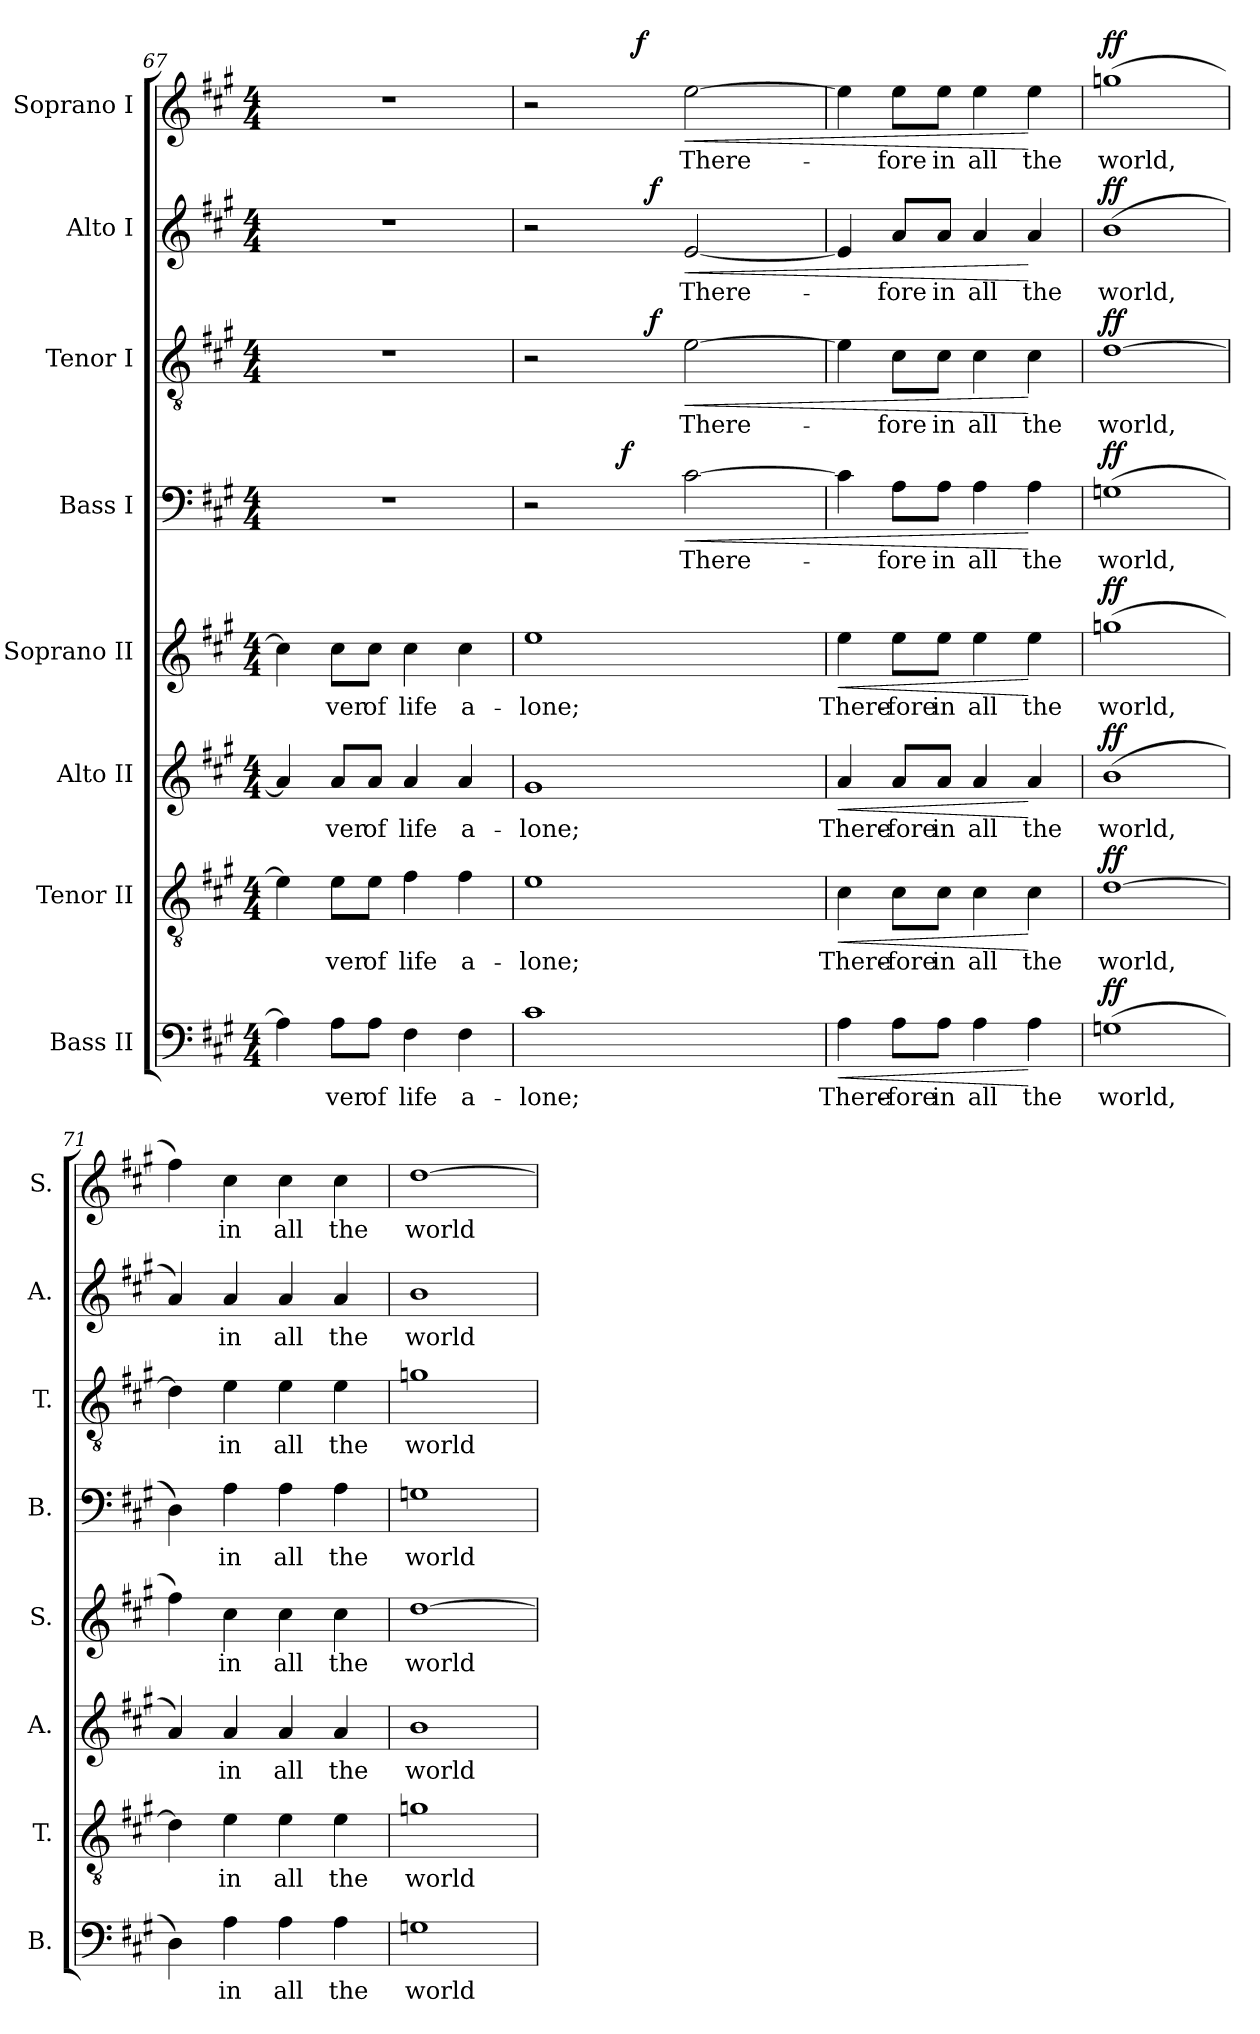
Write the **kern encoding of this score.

**kern	**text	**dynam	**kern	**text	**dynam	**kern	**text	**dynam	**kern	**text	**dynam	**kern	**text	**dynam	**kern	**text	**dynam	**kern	**text	**dynam	**kern	**text	**dynam
*part8	*part8	*part8	*part7	*part7	*part7	*part6	*part6	*part6	*part5	*part5	*part5	*part4	*part4	*part4	*part3	*part3	*part3	*part2	*part2	*part2	*part1	*part1	*part1
*staff8	*staff8	*staff8	*staff7	*staff7	*staff7	*staff6	*staff6	*staff6	*staff5	*staff5	*staff5	*staff4	*staff4	*staff4	*staff3	*staff3	*staff3	*staff2	*staff2	*staff2	*staff1	*staff1	*staff1
*I"Bass II	*	*	*I"Tenor II	*	*	*I"Alto II	*	*	*I"Soprano II	*	*	*I"Bass I	*	*	*I"Tenor I	*	*	*I"Alto I	*	*	*I"Soprano I	*	*
*I'B.	*	*	*I'T.	*	*	*I'A.	*	*	*I'S.	*	*	*I'B.	*	*	*I'T.	*	*	*I'A.	*	*	*I'S.	*	*
*clefF4	*	*	*clefGv2	*	*	*clefG2	*	*	*clefG2	*	*	*clefF4	*	*	*clefGv2	*	*	*clefG2	*	*	*clefG2	*	*
*	*	*	*ITrd7c12	*	*	*	*	*	*	*	*	*	*	*	*ITrd7c12	*	*	*	*	*	*	*	*
*k[f#c#g#]	*	*	*k[f#c#g#]	*	*	*k[f#c#g#]	*	*	*k[f#c#g#]	*	*	*k[f#c#g#]	*	*	*k[f#c#g#]	*	*	*k[f#c#g#]	*	*	*k[f#c#g#]	*	*
*A:	*	*	*A:	*	*	*A:	*	*	*A:	*	*	*A:	*	*	*A:	*	*	*A:	*	*	*A:	*	*
*M4/4	*	*	*M4/4	*	*	*M4/4	*	*	*M4/4	*	*	*M4/4	*	*	*M4/4	*	*	*M4/4	*	*	*M4/4	*	*
=67	=67	=67	=67	=67	=67	=67	=67	=67	=67	=67	=67	=67	=67	=67	=67	=67	=67	=67	=67	=67	=67	=67	=67
4Ai\]	.	.	4Ei\]	.	.	4ai/]	.	.	4cc#i\]	.	.	1r	.	.	1r	.	.	1r	.	.	1r	.	.
!	!LO:LY:b:color=#000000	!	!	!	!	!	!	!	!	!	!	!	!	!	!	!	!	!	!	!	!	!	!
!	!	!	!	!LO:LY:b:color=#000000	!	!	!	!	!	!	!	!	!	!	!	!	!	!	!	!	!	!	!
!	!	!	!	!	!	!	!LO:LY:b:color=#000000	!	!	!	!	!	!	!	!	!	!	!	!	!	!	!	!
!	!	!	!	!	!	!	!	!	!	!LO:LY:b:color=#000000	!	!	!	!	!	!	!	!	!	!	!	!	!
8Ai\L	-ver	.	8Ei\L	-ver	.	8ai/L	-ver	.	8cc#i\L	-ver	.	.	.	.	.	.	.	.	.	.	.	.	.
!	!LO:LY:b:color=#000000	!	!	!	!	!	!	!	!	!	!	!	!	!	!	!	!	!	!	!	!	!	!
!	!	!	!	!LO:LY:b:color=#000000	!	!	!	!	!	!	!	!	!	!	!	!	!	!	!	!	!	!	!
!	!	!	!	!	!	!	!LO:LY:b:color=#000000	!	!	!	!	!	!	!	!	!	!	!	!	!	!	!	!
!	!	!	!	!	!	!	!	!	!	!LO:LY:b:color=#000000	!	!	!	!	!	!	!	!	!	!	!	!	!
8Ai\J	of	.	8Ei\J	of	.	8ai/J	of	.	8cc#i\J	of	.	.	.	.	.	.	.	.	.	.	.	.	.
!	!LO:LY:b:color=#000000	!	!	!	!	!	!	!	!	!	!	!	!	!	!	!	!	!	!	!	!	!	!
!	!	!	!	!LO:LY:b:color=#000000	!	!	!	!	!	!	!	!	!	!	!	!	!	!	!	!	!	!	!
!	!	!	!	!	!	!	!LO:LY:b:color=#000000	!	!	!	!	!	!	!	!	!	!	!	!	!	!	!	!
!	!	!	!	!	!	!	!	!	!	!LO:LY:b:color=#000000	!	!	!	!	!	!	!	!	!	!	!	!	!
4F#i\	life	.	4F#i\	life	.	4ai/	life	.	4cc#i\	life	.	.	.	.	.	.	.	.	.	.	.	.	.
!	!LO:LY:b:color=#000000	!	!	!	!	!	!	!	!	!	!	!	!	!	!	!	!	!	!	!	!	!	!
!	!	!	!	!LO:LY:b:color=#000000	!	!	!	!	!	!	!	!	!	!	!	!	!	!	!	!	!	!	!
!	!	!	!	!	!	!	!LO:LY:b:color=#000000	!	!	!	!	!	!	!	!	!	!	!	!	!	!	!	!
!	!	!	!	!	!	!	!	!	!	!LO:LY:b:color=#000000	!	!	!	!	!	!	!	!	!	!	!	!	!
4F#i\	a-	.	4F#i\	a-	.	4ai/	a-	.	4cc#i\	a-	.	.	.	.	.	.	.	.	.	.	.	.	.
=68	=68	=68	=68	=68	=68	=68	=68	=68	=68	=68	=68	=68	=68	=68	=68	=68	=68	=68	=68	=68	=68	=68	=68
!	!LO:LY:b:color=#000000	!	!	!	!	!	!	!	!	!	!	!	!	!	!	!	!	!	!	!	!	!	!
!	!	!	!	!LO:LY:b:color=#000000	!	!	!	!	!	!	!	!	!	!	!	!	!	!	!	!	!	!	!
!	!	!	!	!	!	!	!LO:LY:b:color=#000000	!	!	!	!	!	!	!	!	!	!	!	!	!	!	!	!
!	!	!	!	!	!	!	!	!	!	!LO:LY:b:color=#000000	!	!	!	!	!	!	!	!	!	!	!	!	!
*	*	*	*	*	*	*	*	*	*	*	*	*^	*	*	*^	*	*	*^	*	*	*^	*	*
1c#i	-lone;	.	1Ei	-lone;	.	1g#i	-lone;	.	1eei	-lone;	.	2r	4ryy	.	.	2r	4ryy	.	.	2r	4ryy	.	.	2r	4ryy	.	.
.	.	.	.	.	.	.	.	.	.	.	.	.	16ryy	.	.	.	8ryy	.	.	.	8ryy	.	.	.	16ryy	.	.
.	.	.	.	.	.	.	.	.	.	.	.	.	32ryy	.	.	.	.	.	.	.	.	.	.	.	32ryy	.	.
.	.	.	.	.	.	.	.	.	.	.	.	.	512.ryy	.	.	.	.	.	.	.	.	.	.	.	64ryy	.	.
.	.	.	.	.	.	.	.	.	.	.	.	.	2ryy	.	f	.	.	.	.	.	.	.	.	.	.	.	.
.	.	.	.	.	.	.	.	.	.	.	.	.	.	.	.	.	.	.	.	.	.	.	.	.	256..ryy	.	.
.	.	.	.	.	.	.	.	.	.	.	.	.	.	.	.	.	.	.	.	.	.	.	.	.	2ryy	.	f
.	.	.	.	.	.	.	.	.	.	.	.	.	.	.	.	.	128ryy	.	.	.	128ryy	.	.	.	.	.	.
.	.	.	.	.	.	.	.	.	.	.	.	.	.	.	.	.	2ryy	.	f	.	2ryy	.	f	.	.	.	.
!	!	!	!	!	!	!	!	!	!	!	!	!	!	!LO:LY:b:color=#000000	!LO:HP:b	!	!	!	!	!	!	!	!	!	!	!	!
!	!	!	!	!	!	!	!	!	!	!	!	!	!	!	!	!	!	!LO:LY:b:color=#000000	!LO:HP:b	!	!	!	!	!	!	!	!
!	!	!	!	!	!	!	!	!	!	!	!	!	!	!	!	!	!	!	!	!	!	!LO:LY:b:color=#000000	!LO:HP:b	!	!	!	!
!	!	!	!	!	!	!	!	!	!	!	!	!	!	!	!	!	!	!	!	!	!	!	!	!	!	!LO:LY:b:color=#000000	!LO:HP:b
.	.	.	.	.	.	.	.	.	.	.	.	[>2c#i\	.	There-	<	[>2Ei\	.	There-	<	[<2ei/	.	There-	<	[>2eei\	.	There-	<
.	.	.	.	.	.	.	.	.	.	.	.	.	8ryy	.	.	.	.	.	.	.	.	.	.	.	.	.	.
.	.	.	.	.	.	.	.	.	.	.	.	.	.	.	.	.	.	.	.	.	.	.	.	.	8ryy	.	.
.	.	.	.	.	.	.	.	.	.	.	.	.	.	.	.	.	16...ryy	.	.	.	16...ryy	.	.	.	.	.	.
.	.	.	.	.	.	.	.	.	.	.	.	.	64ryy	.	.	.	.	.	.	.	.	.	.	.	.	.	.
.	.	.	.	.	.	.	.	.	.	.	.	.	128ryy	.	.	.	.	.	.	.	.	.	.	.	.	.	.
.	.	.	.	.	.	.	.	.	.	.	.	.	.	.	.	.	.	.	.	.	.	.	.	.	128ryy	.	.
.	.	.	.	.	.	.	.	.	.	.	.	.	256ryy	.	.	.	.	.	.	.	.	.	.	.	.	.	.
.	.	.	.	.	.	.	.	.	.	.	.	.	1024ryy	.	.	.	.	.	.	.	.	.	.	.	1024ryy	.	.
*	*	*	*	*	*	*	*	*	*	*	*	*v	*v	*	*	*	*	*	*	*v	*v	*	*	*v	*v	*	*
*	*	*	*	*	*	*	*	*	*	*	*	*	*	*	*v	*v	*	*	*	*	*	*	*	*
=69	=69	=69	=69	=69	=69	=69	=69	=69	=69	=69	=69	=69	=69	=69	=69	=69	=69	=69	=69	=69	=69	=69	=69
*	*	*	*	*	*	*	*	*	*	*	*	*^	*	*	*^	*	*	*^	*	*	*^	*	*
!	!LO:LY:b:color=#000000	!LO:HP:b	!	!	!	!	!	!	!	!	!	!	!	!	!	!	!	!	!	!	!	!	!	!	!	!	!
*	*	*	*	*	*	*	*	*	*	*	*	*v	*v	*	*	*	*	*	*	*v	*v	*	*	*v	*v	*	*
*	*	*	*	*	*	*	*	*	*	*	*	*	*	*	*v	*v	*	*	*	*	*	*	*	*
*	*	*	*	*	*	*	*	*	*	*	*	*^	*	*	*^	*	*	*^	*	*	*^	*	*
!	!	!	!	!LO:LY:b:color=#000000	!LO:HP:b	!	!	!	!	!	!	!	!	!	!	!	!	!	!	!	!	!	!	!	!	!	!
*	*	*	*	*	*	*	*	*	*	*	*	*v	*v	*	*	*	*	*	*	*v	*v	*	*	*v	*v	*	*
*	*	*	*	*	*	*	*	*	*	*	*	*	*	*	*v	*v	*	*	*	*	*	*	*	*
*	*	*	*	*	*	*	*	*	*	*	*	*^	*	*	*^	*	*	*^	*	*	*^	*	*
!	!	!	!	!	!	!	!LO:LY:b:color=#000000	!LO:HP:b	!	!	!	!	!	!	!	!	!	!	!	!	!	!	!	!	!	!	!
*	*	*	*	*	*	*	*	*	*	*	*	*v	*v	*	*	*	*	*	*	*v	*v	*	*	*v	*v	*	*
*	*	*	*	*	*	*	*	*	*	*	*	*	*	*	*v	*v	*	*	*	*	*	*	*	*
*	*	*	*	*	*	*	*	*	*	*	*	*^	*	*	*^	*	*	*^	*	*	*^	*	*
!	!	!	!	!	!	!	!	!	!	!LO:LY:b:color=#000000	!LO:HP:b	!	!	!	!	!	!	!	!	!	!	!	!	!	!	!	!
*	*	*	*	*	*	*	*	*	*	*	*	*v	*v	*	*	*	*	*	*	*v	*v	*	*	*v	*v	*	*
*	*	*	*	*	*	*	*	*	*	*	*	*	*	*	*v	*v	*	*	*	*	*	*	*	*
4Ai\	There-	<	4C#i\	There-	<	4ai/	There-	<	4eei\	There-	<	4c#i\]	.	.	4Ei\]	.	.	4ei/]	.	.	4eei\]	.	.
!	!LO:LY:b:color=#000000	!	!	!	!	!	!	!	!	!	!	!	!	!	!	!	!	!	!	!	!	!	!
!	!	!	!	!LO:LY:b:color=#000000	!	!	!	!	!	!	!	!	!	!	!	!	!	!	!	!	!	!	!
!	!	!	!	!	!	!	!LO:LY:b:color=#000000	!	!	!	!	!	!	!	!	!	!	!	!	!	!	!	!
!	!	!	!	!	!	!	!	!	!	!LO:LY:b:color=#000000	!	!	!	!	!	!	!	!	!	!	!	!	!
!	!	!	!	!	!	!	!	!	!	!	!	!	!LO:LY:b:color=#000000	!	!	!	!	!	!	!	!	!	!
!	!	!	!	!	!	!	!	!	!	!	!	!	!	!	!	!LO:LY:b:color=#000000	!	!	!	!	!	!	!
!	!	!	!	!	!	!	!	!	!	!	!	!	!	!	!	!	!	!	!LO:LY:b:color=#000000	!	!	!	!
!	!	!	!	!	!	!	!	!	!	!	!	!	!	!	!	!	!	!	!	!	!	!LO:LY:b:color=#000000	!
8Ai\L	-fore	.	8C#i\L	-fore	.	8ai/L	-fore	.	8eei\L	-fore	.	8Ai\L	-fore	.	8C#i\L	-fore	.	8ai/L	-fore	.	8eei\L	-fore	.
!	!LO:LY:b:color=#000000	!	!	!	!	!	!	!	!	!	!	!	!	!	!	!	!	!	!	!	!	!	!
!	!	!	!	!LO:LY:b:color=#000000	!	!	!	!	!	!	!	!	!	!	!	!	!	!	!	!	!	!	!
!	!	!	!	!	!	!	!LO:LY:b:color=#000000	!	!	!	!	!	!	!	!	!	!	!	!	!	!	!	!
!	!	!	!	!	!	!	!	!	!	!LO:LY:b:color=#000000	!	!	!	!	!	!	!	!	!	!	!	!	!
!	!	!	!	!	!	!	!	!	!	!	!	!	!LO:LY:b:color=#000000	!	!	!	!	!	!	!	!	!	!
!	!	!	!	!	!	!	!	!	!	!	!	!	!	!	!	!LO:LY:b:color=#000000	!	!	!	!	!	!	!
!	!	!	!	!	!	!	!	!	!	!	!	!	!	!	!	!	!	!	!LO:LY:b:color=#000000	!	!	!	!
!	!	!	!	!	!	!	!	!	!	!	!	!	!	!	!	!	!	!	!	!	!	!LO:LY:b:color=#000000	!
8Ai\J	in	.	8C#i\J	in	.	8ai/J	in	.	8eei\J	in	.	8Ai\J	in	.	8C#i\J	in	.	8ai/J	in	.	8eei\J	in	.
!	!LO:LY:b:color=#000000	!	!	!	!	!	!	!	!	!	!	!	!	!	!	!	!	!	!	!	!	!	!
!	!	!	!	!LO:LY:b:color=#000000	!	!	!	!	!	!	!	!	!	!	!	!	!	!	!	!	!	!	!
!	!	!	!	!	!	!	!LO:LY:b:color=#000000	!	!	!	!	!	!	!	!	!	!	!	!	!	!	!	!
!	!	!	!	!	!	!	!	!	!	!LO:LY:b:color=#000000	!	!	!	!	!	!	!	!	!	!	!	!	!
!	!	!	!	!	!	!	!	!	!	!	!	!	!LO:LY:b:color=#000000	!	!	!	!	!	!	!	!	!	!
!	!	!	!	!	!	!	!	!	!	!	!	!	!	!	!	!LO:LY:b:color=#000000	!	!	!	!	!	!	!
!	!	!	!	!	!	!	!	!	!	!	!	!	!	!	!	!	!	!	!LO:LY:b:color=#000000	!	!	!	!
!	!	!	!	!	!	!	!	!	!	!	!	!	!	!	!	!	!	!	!	!	!	!LO:LY:b:color=#000000	!
4Ai\	all	.	4C#i\	all	.	4ai/	all	.	4eei\	all	.	4Ai\	all	.	4C#i\	all	.	4ai/	all	.	4eei\	all	.
!	!LO:LY:b:color=#000000	!	!	!	!	!	!	!	!	!	!	!	!	!	!	!	!	!	!	!	!	!	!
!	!	!	!	!LO:LY:b:color=#000000	!	!	!	!	!	!	!	!	!	!	!	!	!	!	!	!	!	!	!
!	!	!	!	!	!	!	!LO:LY:b:color=#000000	!	!	!	!	!	!	!	!	!	!	!	!	!	!	!	!
!	!	!	!	!	!	!	!	!	!	!LO:LY:b:color=#000000	!	!	!	!	!	!	!	!	!	!	!	!	!
!	!	!	!	!	!	!	!	!	!	!	!	!	!LO:LY:b:color=#000000	!	!	!	!	!	!	!	!	!	!
!	!	!	!	!	!	!	!	!	!	!	!	!	!	!	!	!LO:LY:b:color=#000000	!	!	!	!	!	!	!
!	!	!	!	!	!	!	!	!	!	!	!	!	!	!	!	!	!	!	!LO:LY:b:color=#000000	!	!	!	!
!	!	!	!	!	!	!	!	!	!	!	!	!	!	!	!	!	!	!	!	!	!	!LO:LY:b:color=#000000	!
4Ai\	the	[	4C#i\	the	[	4ai/	the	[	4eei\	the	[	4Ai\	the	[	4C#i\	the	[	4ai/	the	[	4eei\	the	[
!!LO:PB:g=z
=70	=70	=70	=70	=70	=70	=70	=70	=70	=70	=70	=70	=70	=70	=70	=70	=70	=70	=70	=70	=70	=70	=70	=70
!	!LO:LY:b:color=#000000	!	!	!	!	!	!	!	!	!	!	!	!	!	!	!	!	!	!	!	!	!	!
!	!	!	!	!LO:LY:b:color=#000000	!	!	!	!	!	!	!	!	!	!	!	!	!	!	!	!	!	!	!
!	!	!	!	!	!	!	!LO:LY:b:color=#000000	!	!	!	!	!	!	!	!	!	!	!	!	!	!	!	!
!	!	!	!	!	!	!	!	!	!	!LO:LY:b:color=#000000	!	!	!	!	!	!	!	!	!	!	!	!	!
!	!	!	!	!	!	!	!	!	!	!	!	!	!LO:LY:b:color=#000000	!	!	!	!	!	!	!	!	!	!
!	!	!	!	!	!	!	!	!	!	!	!	!	!	!	!	!LO:LY:b:color=#000000	!	!	!	!	!	!	!
!	!	!	!	!	!	!	!	!	!	!	!	!	!	!	!	!	!	!	!LO:LY:b:color=#000000	!	!	!	!
!	!	!	!	!	!	!	!	!	!	!	!	!	!	!	!	!	!	!	!	!	!	!LO:LY:b:color=#000000	!
(1Gni	world,	ff	[>1Di	world,	ff	(1bi	world,	ff	(1ggni	world,	ff	(1Gni	world,	ff	[>1Di	world,	ff	(1bi	world,	ff	(1ggni	world,	ff
=71	=71	=71	=71	=71	=71	=71	=71	=71	=71	=71	=71	=71	=71	=71	=71	=71	=71	=71	=71	=71	=71	=71	=71
4Di\)	.	.	4Di\]	.	.	4ai/)	.	.	4ff#i\)	.	.	4Di\)	.	.	4Di\]	.	.	4ai/)	.	.	4ff#i\)	.	.
!	!LO:LY:b:color=#000000	!	!	!	!	!	!	!	!	!	!	!	!	!	!	!	!	!	!	!	!	!	!
!	!	!	!	!LO:LY:b:color=#000000	!	!	!	!	!	!	!	!	!	!	!	!	!	!	!	!	!	!	!
!	!	!	!	!	!	!	!LO:LY:b:color=#000000	!	!	!	!	!	!	!	!	!	!	!	!	!	!	!	!
!	!	!	!	!	!	!	!	!	!	!LO:LY:b:color=#000000	!	!	!	!	!	!	!	!	!	!	!	!	!
!	!	!	!	!	!	!	!	!	!	!	!	!	!LO:LY:b:color=#000000	!	!	!	!	!	!	!	!	!	!
!	!	!	!	!	!	!	!	!	!	!	!	!	!	!	!	!LO:LY:b:color=#000000	!	!	!	!	!	!	!
!	!	!	!	!	!	!	!	!	!	!	!	!	!	!	!	!	!	!	!LO:LY:b:color=#000000	!	!	!	!
!	!	!	!	!	!	!	!	!	!	!	!	!	!	!	!	!	!	!	!	!	!	!LO:LY:b:color=#000000	!
4Ai\	in	.	4Ei\	in	.	4ai/	in	.	4cc#i\	in	.	4Ai\	in	.	4Ei\	in	.	4ai/	in	.	4cc#i\	in	.
!	!LO:LY:b:color=#000000	!	!	!	!	!	!	!	!	!	!	!	!	!	!	!	!	!	!	!	!	!	!
!	!	!	!	!LO:LY:b:color=#000000	!	!	!	!	!	!	!	!	!	!	!	!	!	!	!	!	!	!	!
!	!	!	!	!	!	!	!LO:LY:b:color=#000000	!	!	!	!	!	!	!	!	!	!	!	!	!	!	!	!
!	!	!	!	!	!	!	!	!	!	!LO:LY:b:color=#000000	!	!	!	!	!	!	!	!	!	!	!	!	!
!	!	!	!	!	!	!	!	!	!	!	!	!	!LO:LY:b:color=#000000	!	!	!	!	!	!	!	!	!	!
!	!	!	!	!	!	!	!	!	!	!	!	!	!	!	!	!LO:LY:b:color=#000000	!	!	!	!	!	!	!
!	!	!	!	!	!	!	!	!	!	!	!	!	!	!	!	!	!	!	!LO:LY:b:color=#000000	!	!	!	!
!	!	!	!	!	!	!	!	!	!	!	!	!	!	!	!	!	!	!	!	!	!	!LO:LY:b:color=#000000	!
4Ai\	all	.	4Ei\	all	.	4ai/	all	.	4cc#i\	all	.	4Ai\	all	.	4Ei\	all	.	4ai/	all	.	4cc#i\	all	.
!	!LO:LY:b:color=#000000	!	!	!	!	!	!	!	!	!	!	!	!	!	!	!	!	!	!	!	!	!	!
!	!	!	!	!LO:LY:b:color=#000000	!	!	!	!	!	!	!	!	!	!	!	!	!	!	!	!	!	!	!
!	!	!	!	!	!	!	!LO:LY:b:color=#000000	!	!	!	!	!	!	!	!	!	!	!	!	!	!	!	!
!	!	!	!	!	!	!	!	!	!	!LO:LY:b:color=#000000	!	!	!	!	!	!	!	!	!	!	!	!	!
!	!	!	!	!	!	!	!	!	!	!	!	!	!LO:LY:b:color=#000000	!	!	!	!	!	!	!	!	!	!
!	!	!	!	!	!	!	!	!	!	!	!	!	!	!	!	!LO:LY:b:color=#000000	!	!	!	!	!	!	!
!	!	!	!	!	!	!	!	!	!	!	!	!	!	!	!	!	!	!	!LO:LY:b:color=#000000	!	!	!	!
!	!	!	!	!	!	!	!	!	!	!	!	!	!	!	!	!	!	!	!	!	!	!LO:LY:b:color=#000000	!
4Ai\	the	.	4Ei\	the	.	4ai/	the	.	4cc#i\	the	.	4Ai\	the	.	4Ei\	the	.	4ai/	the	.	4cc#i\	the	.
=72	=72	=72	=72	=72	=72	=72	=72	=72	=72	=72	=72	=72	=72	=72	=72	=72	=72	=72	=72	=72	=72	=72	=72
!	!LO:LY:b:color=#000000	!	!	!	!	!	!	!	!	!	!	!	!	!	!	!	!	!	!	!	!	!	!
!	!	!	!	!LO:LY:b:color=#000000	!	!	!	!	!	!	!	!	!	!	!	!	!	!	!	!	!	!	!
!	!	!	!	!	!	!	!LO:LY:b:color=#000000	!	!	!	!	!	!	!	!	!	!	!	!	!	!	!	!
!	!	!	!	!	!	!	!	!	!	!LO:LY:b:color=#000000	!	!	!	!	!	!	!	!	!	!	!	!	!
!	!	!	!	!	!	!	!	!	!	!	!	!	!LO:LY:b:color=#000000	!	!	!	!	!	!	!	!	!	!
!	!	!	!	!	!	!	!	!	!	!	!	!	!	!	!	!LO:LY:b:color=#000000	!	!	!	!	!	!	!
!	!	!	!	!	!	!	!	!	!	!	!	!	!	!	!	!	!	!	!LO:LY:b:color=#000000	!	!	!	!
!	!	!	!	!	!	!	!	!	!	!	!	!	!	!	!	!	!	!	!	!	!	!LO:LY:b:color=#000000	!
1Gni	world	.	1Gni	world	.	1bi	world	.	[>1ddi	world	.	1Gni	world	.	1Gni	world	.	1bi	world	.	[>1ddi	world	.
=	=	=	=	=	=	=	=	=	=	=	=	=	=	=	=	=	=	=	=	=	=	=	=
*-	*-	*-	*-	*-	*-	*-	*-	*-	*-	*-	*-	*-	*-	*-	*-	*-	*-	*-	*-	*-	*-	*-	*-
